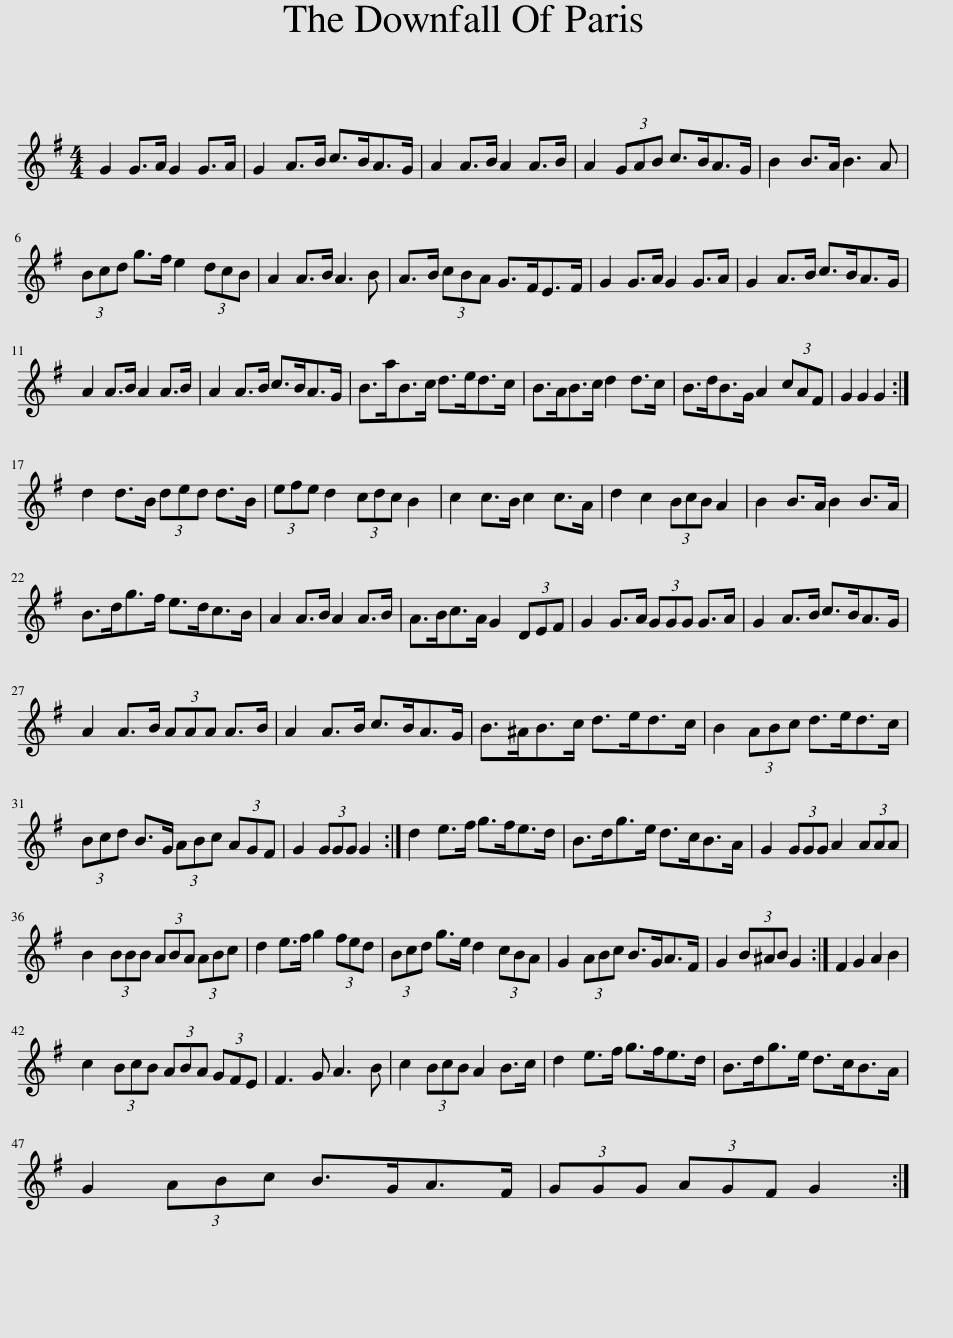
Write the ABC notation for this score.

X:1
L:1/8
M:4/4
I:linebreak $
K:G
V:1 treble
V:1
 G2 G>A G2 G>A | G2 A>B c>BA>G | A2 A>B A2 A>B | A2 (3GAB c>BA>G | B2 B>A B3 A |$ %5
 (3Bcd g>f e2 (3dcB | A2 A>B A3 B | A>B (3cBA G>FE>F | G2 G>A G2 G>A | G2 A>B c>BA>G |$ %10
 A2 A>B A2 A>B | A2 A>B c>BA>G | B>aB>c d>ed>c | B>AB>c d2 d>c | B>dB>G A2 (3cAF | %15
 G2 G2 G2 :|$ d2 d>B (3ded d>B | (3efe d2 (3cdc B2 | c2 c>B c2 c>A | d2 c2 (3BcB A2 | %20
 B2 B>A B2 B>A |$ B>dg>f e>dc>B | A2 A>B A2 A>B | A>Bc>A G2 (3DEF | G2 G>A (3GGG G>A | %25
 G2 A>B c>BA>G |$ A2 A>B (3AAA A>B | A2 A>B c>BA>G | B>^AB>c d>ed>c | B2 (3ABc d>ed>c |$ %30
 (3Bcd B>G (3ABc (3AGF | G2 (3GGG G2 :| d2 e>f g>fe>d | B>dg>e d>cB>A | G2 (3GGG A2 (3AAA |$ %35
 B2 (3BBB (3ABA (3ABc | d2 e>f g2 (3fed | (3Bcd g>e d2 (3cBA | G2 (3ABc B>GA>F | G2 (3B^AB G2 :| %40
 F2 G2 A2 B2 |$ c2 (3BcB (3ABA (3GFE | F3 G A3 B | c2 (3BcB A2 B>c | d2 e>f g>fe>d | %45
 B>dg>e d>cB>A |$ G2 (3ABc B>GA>F | (3GGG (3AGF G2 :| %48
